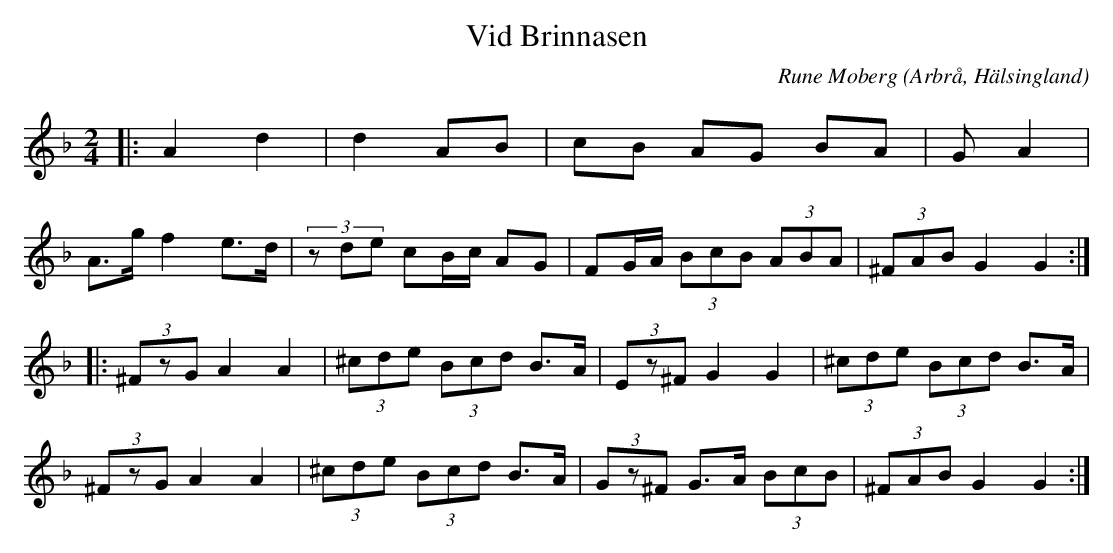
X:1
T:Vid Brinnasen
C: Rune Moberg
O:Arbrå, Hälsingland
M:2/4
L:1/8
K:Dm
|: A2 d2|d2 AB|cB AG BA|G A2|
A>g f2 e>d|(3zde cB/c/ AG|FG/A/ (3BcB (3ABA|(3^FAB G2 G2:|
|:(3^FzG A2 A2|(3^cde (3Bcd B>A|(3Ez^F G2 G2|(3^cde (3Bcd B>A|
(3^FzG A2 A2|(3^cde (3Bcd B>A| (3Gz^F G>A (3BcB|(3^FAB G2 G2:|
